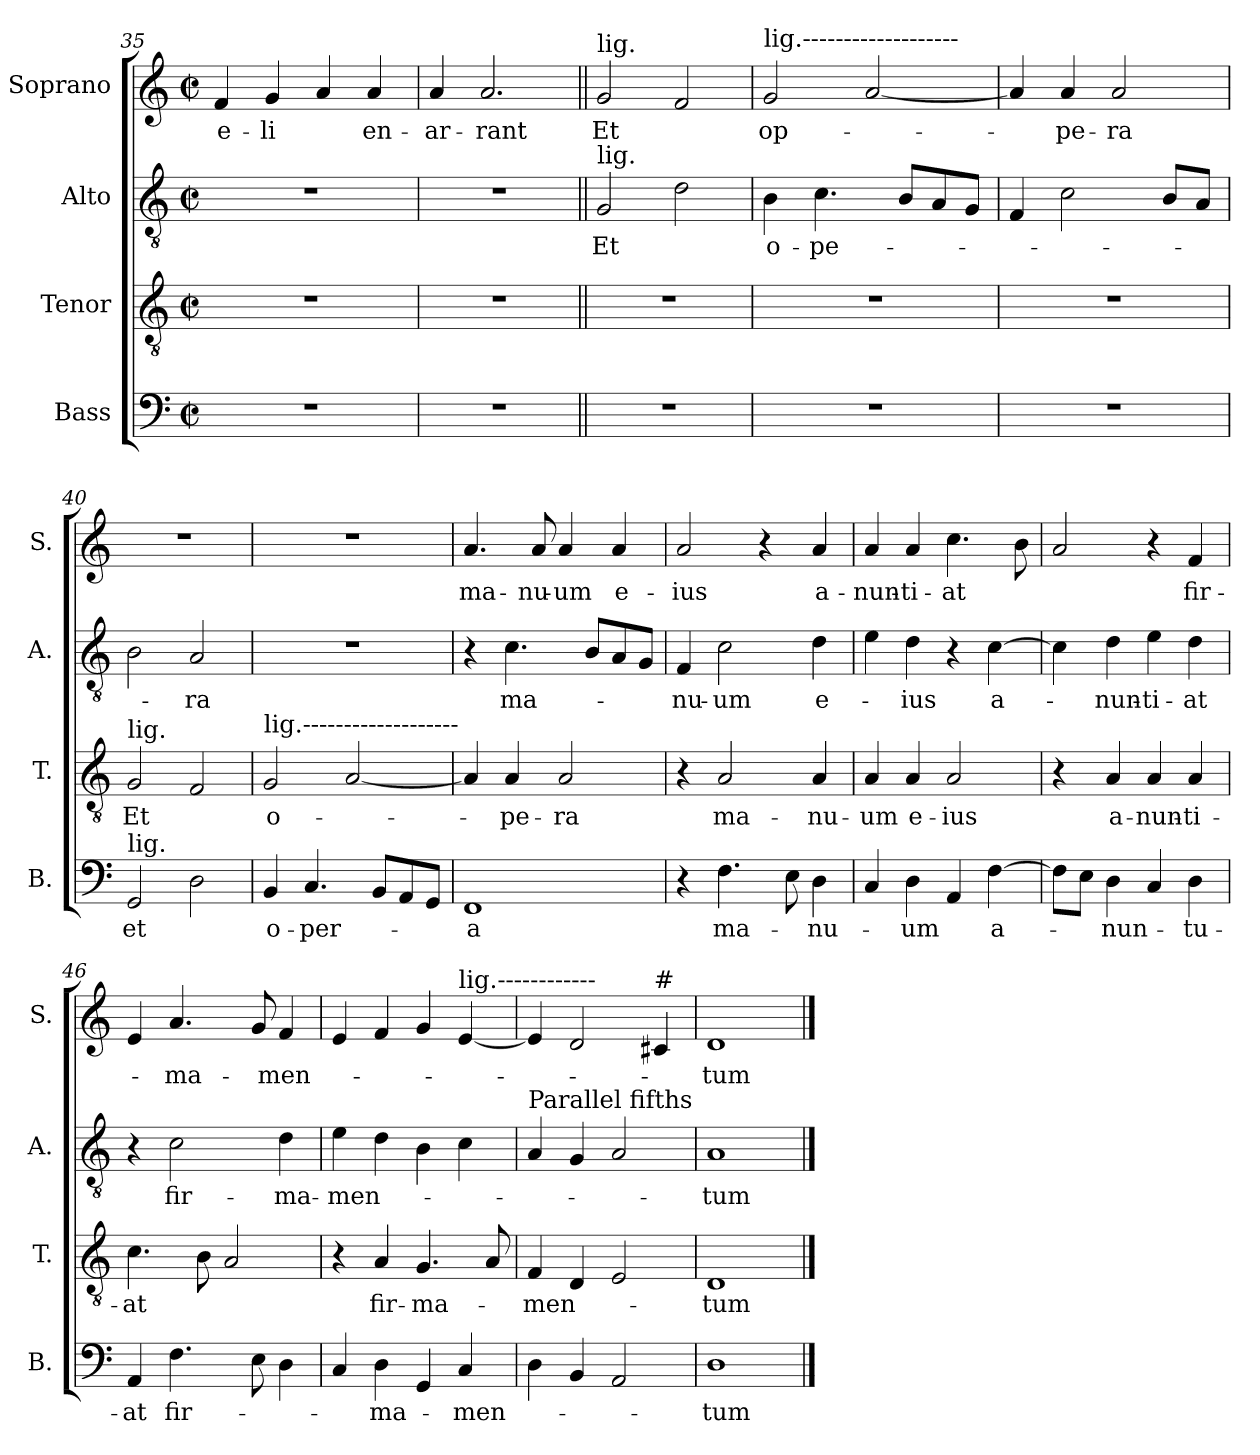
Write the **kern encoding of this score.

**kern	**text	**kern	**text	**kern	**text	**kern	**text
*part4	*part4	*part3	*part3	*part2	*part2	*part1	*part1
*staff4	*staff4	*staff3	*staff3	*staff2	*staff2	*staff1	*staff1
*I"Bass	*	*I"Tenor	*	*I"Alto	*	*I"Soprano	*
*I'B.	*	*I'T.	*	*I'A.	*	*I'S.	*
*clefF4	*	*clefGv2	*	*clefGv2	*	*clefG2	*
*k[]	*	*k[]	*	*k[]	*	*k[]	*
*M2/2	*	*M2/2	*	*M2/2	*	*M2/2	*
*met(c|)	*	*met(c|)	*	*met(c|)	*	*met(c|)	*
=35	=35	=35	=35	=35	=35	=35	=35
!	!	!	!	!	!	!	!LO:LY:b
1r	.	1r	.	1r	.	4f/	e-
!	!	!	!	!	!	!	!LO:LY:b
.	.	.	.	.	.	4g/	-li
.	.	.	.	.	.	4a/	.
!	!	!	!	!	!	!	!LO:LY:b
.	.	.	.	.	.	4a/	en-
=36	=36	=36	=36	=36	=36	=36	=36
!	!	!	!	!	!	!	!LO:LY:b
1r	.	1r	.	1r	.	4a/	ar-
!	!	!	!	!	!	!	!LO:LY:b
.	.	.	.	.	.	2.a/	-rant
=37||	=37||	=37||	=37||	=37||	=37||	=37||	=37||
!	!	!	!	!	!	!LO:TX:a:t=lig.	!
!	!	!	!	!LO:TX:a:t=lig.	!	!	!
!	!	!	!	!	!LO:LY:b	!	!LO:LY:b
1r	.	1r	.	2G/	-Et	2g/	-Et
.	.	.	.	2d\	.	2f/	.
=38	=38	=38	=38	=38	=38	=38	=38
!	!	!	!	!	!	!LO:TX:a:t=lig.-------------------	!
!	!	!	!	!	!LO:LY:b	!	!LO:LY:b
1r	.	1r	.	4B\	o-	2g/	op-
!	!	!	!	!	!LO:LY:b	!	!
.	.	.	.	4.c\	-pe-	.	.
.	.	.	.	.	.	[2a/	.
.	.	.	.	8B/L	.	.	.
.	.	.	.	8A/	.	.	.
.	.	.	.	8G/J	.	.	.
=39	=39	=39	=39	=39	=39	=39	=39
1r	.	1r	.	4F/	.	4a/]	.
!	!	!	!	!	!	!	!LO:LY:b
.	.	.	.	2c\	.	4a/	-pe-
!	!	!	!	!	!	!	!LO:LY:b
.	.	.	.	.	.	2a/	-ra
.	.	.	.	8B/L	.	.	.
.	.	.	.	8A/J	.	.	.
=40	=40	=40	=40	=40	=40	=40	=40
!	!	!LO:TX:a:t=lig.	!	!	!	!	!
!LO:TX:a:t=lig.	!	!	!	!	!	!	!
!	!LO:LY:b	!	!LO:LY:b	!	!	!	!
2GG/	-et	2G/	-Et	2B\	.	1r	.
!	!	!	!	!	!LO:LY:b	!	!
2D\	.	2F/	.	2A/	-ra	.	.
=41	=41	=41	=41	=41	=41	=41	=41
!	!	!LO:TX:a:t=lig.-------------------	!	!	!	!	!
!	!LO:LY:b	!	!LO:LY:b	!	!	!	!
4BB/	o-	2G/	o-	1r	.	1r	.
!	!LO:LY:b	!	!	!	!	!	!
4.C/	-per-	.	.	.	.	.	.
.	.	[2A/	.	.	.	.	.
8BB/L	.	.	.	.	.	.	.
8AA/	.	.	.	.	.	.	.
8GG/J	.	.	.	.	.	.	.
=42	=42	=42	=42	=42	=42	=42	=42
!	!LO:LY:b	!	!	!	!	!	!LO:LY:b
1FF	-a	4A/]	.	4r	.	4.a/	ma-
!	!	!	!LO:LY:b	!	!LO:LY:b	!	!
.	.	4A/	-pe-	4.c\	ma-	.	.
!	!	!	!	!	!	!	!LO:LY:b
.	.	.	.	.	.	8a/	-nu-
!	!	!	!LO:LY:b	!	!	!	!LO:LY:b
.	.	2A/	-ra	.	.	4a/	-um
.	.	.	.	8B/L	.	.	.
!	!	!	!	!	!	!	!LO:LY:b
.	.	.	.	8A/	.	4a/	e-
.	.	.	.	8G/J	.	.	.
=43	=43	=43	=43	=43	=43	=43	=43
!	!	!	!	!	!LO:LY:b	!	!LO:LY:b
4r	.	4r	.	4F/	-nu-	2a/	-ius
!	!LO:LY:b	!	!LO:LY:b	!	!LO:LY:b	!	!
4.F\	ma-	2A/	ma-	2c\	-um	.	.
.	.	.	.	.	.	4r	.
8E\	.	.	.	.	.	.	.
!	!LO:LY:b	!	!LO:LY:b	!	!LO:LY:b	!	!LO:LY:b
4D\	-nu-	4A/	-nu-	4d\	e-	4a/	a-
=44	=44	=44	=44	=44	=44	=44	=44
!	!	!	!LO:LY:b	!	!	!	!LO:LY:b
4C/	.	4A/	-um	4e\	.	4a/	-nun-
!	!LO:LY:b	!	!LO:LY:b	!	!LO:LY:b	!	!LO:LY:b
4D\	-um	4A/	e-	4d\	-ius	4a/	-ti-
!	!	!	!LO:LY:b	!	!	!	!LO:LY:b
4AA/	.	2A/	-ius	4r	.	4.cc\	-at
!	!LO:LY:b	!	!	!	!LO:LY:b	!	!
[4F\	a-	.	.	[4c\	a-	.	.
.	.	.	.	.	.	8b\	.
=45	=45	=45	=45	=45	=45	=45	=45
8F\L]	.	4r	.	4c\]	.	2a/	.
8E\J	.	.	.	.	.	.	.
!	!LO:LY:b	!	!LO:LY:b	!	!LO:LY:b	!	!
4D\	-nun-	4A/	a-	4d\	-nun-	.	.
!	!	!	!LO:LY:b	!	!LO:LY:b	!	!
4C/	.	4A/	-nun-	4e\	-ti-	4r	.
!	!LO:LY:b	!	!LO:LY:b	!	!LO:LY:b	!	!LO:LY:b
4D\	-tu-	4A/	-ti-	4d\	-at	4f/	fir-
=46	=46	=46	=46	=46	=46	=46	=46
!	!LO:LY:b	!	!LO:LY:b	!	!	!	!
4AA/	-at	4.c\	-at	4r	.	4e/	.
!	!LO:LY:b	!	!	!	!LO:LY:b	!	!LO:LY:b
4.F\	fir-	.	.	2c\	fir-	4.a/	-ma-
.	.	8B\	.	.	.	.	.
.	.	2A/	.	.	.	.	.
8E\	.	.	.	.	.	8g/	.
!	!	!	!	!	!LO:LY:b	!	!LO:LY:b
4D\	.	.	.	4d\	-ma-	4f/	-men-
=47	=47	=47	=47	=47	=47	=47	=47
!	!	!	!	!	!LO:LY:b	!	!
4C/	.	4r	.	4e\	-men-	4e/	.
!	!LO:LY:b	!	!LO:LY:b	!	!	!	!
4D\	-ma-	4A/	fir-	4d\	.	4f/	.
!	!	!	!LO:LY:b	!	!	!	!
4GG/	.	4.G/	-ma-	4B\	.	4g/	.
!	!	!	!	!	!	!LO:TX:a:t=lig.------------	!
!	!LO:LY:b	!	!	!	!	!	!
4C/	-men-	.	.	4c\	.	[4e/	.
.	.	8A/	.	.	.	.	.
=48	=48	=48	=48	=48	=48	=48	=48
!	!	!	!	!LO:TX:a:t=Parallel fifths	!	!	!
!	!	!	!LO:LY:b	!	!	!	!
4D\	.	4F/	-men-	4A/	.	4e/]	.
4BB/	.	4D/	.	4G/	.	2d/	.
2AA/	.	2E/	.	2A/	.	.	.
!	!	!	!	!	!	!LO:TX:a:t=#	!
.	.	.	.	.	.	4c#X/	.
=49	=49	=49	=49	=49	=49	=49	=49
!	!LO:LY:b	!	!LO:LY:b	!	!LO:LY:b	!	!LO:LY:b
1D	-tum	1D	-tum	1A	-tum	1d	-tum
==	==	==	==	==	==	==	==
*-	*-	*-	*-	*-	*-	*-	*-
